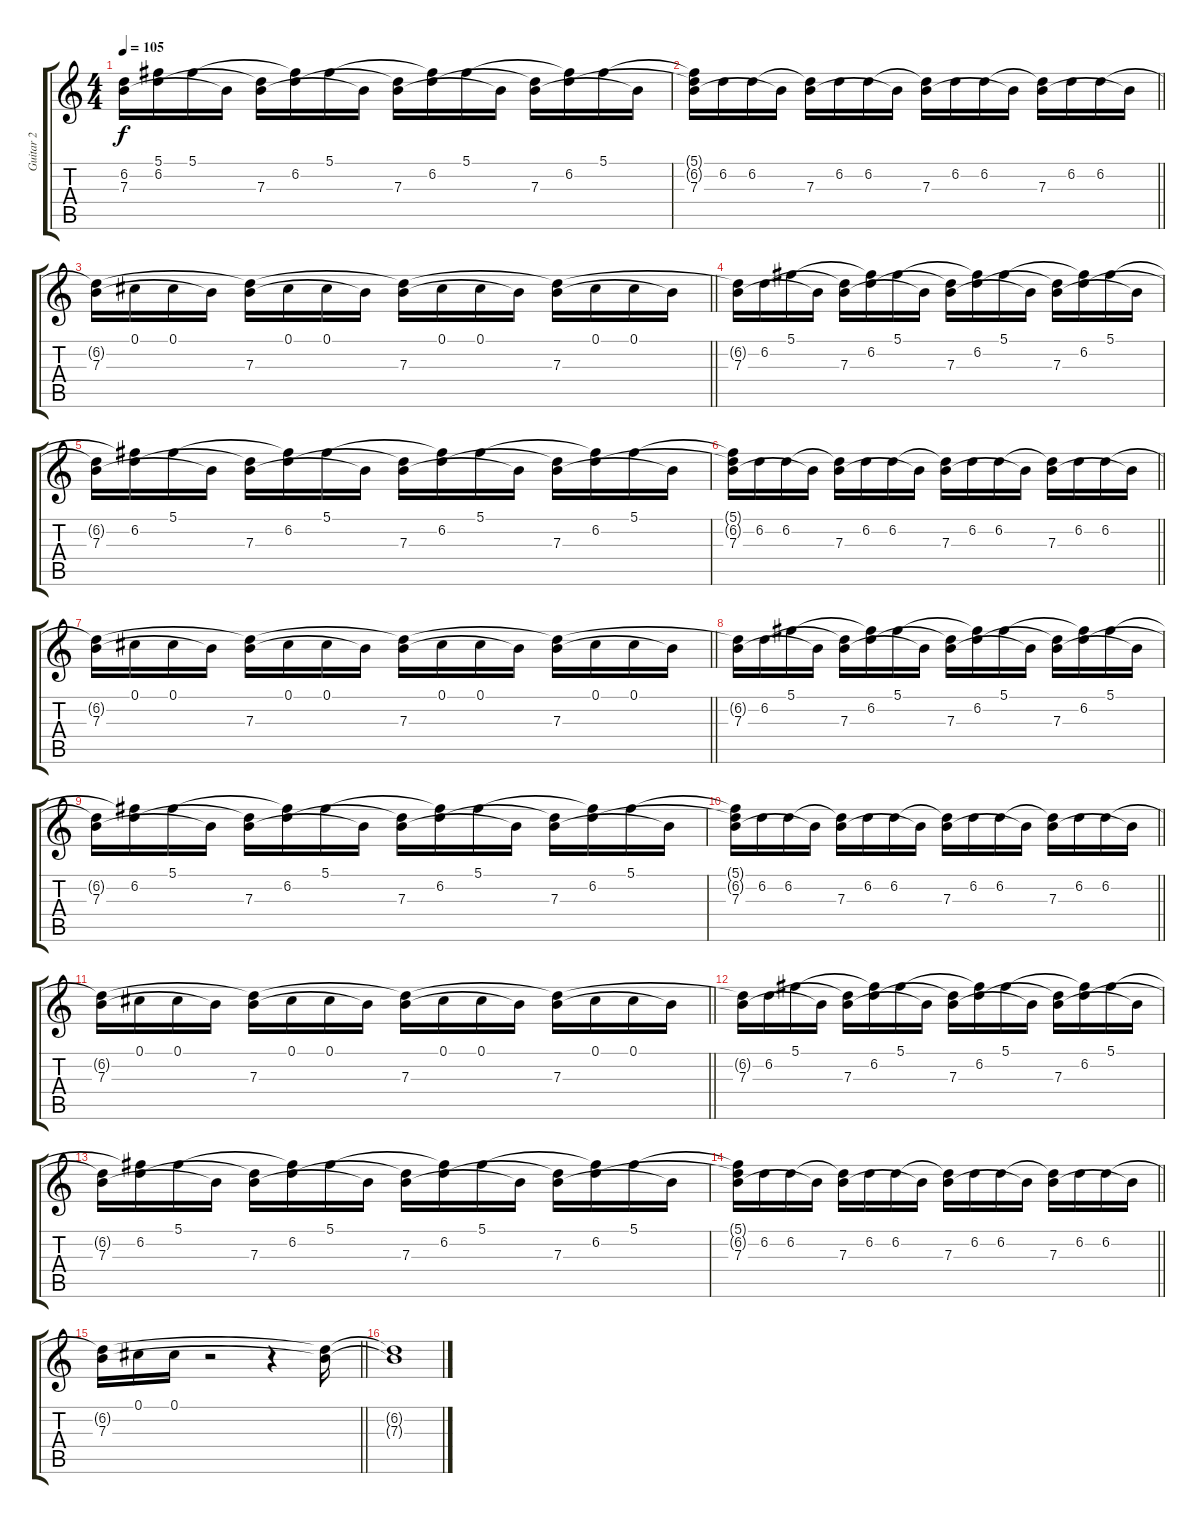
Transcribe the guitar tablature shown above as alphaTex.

\track ("Guitar 2" "Guitar 2") {instrument overdrivenguitar}
\staff {score tabs}
\tuning (Db4 Ab3 E3 B2 Gb2 B1) {hide}
\ts (4 4)
\tempo 105
\clef g2
\ks c
(6.2{t} 7.3).16{dy f} (5.1{t} 6.2).16 5.1.16 7.3{t}.16 (6.2{t} 7.3).16 (5.1{t} 6.2).16 5.1.16 7.3{t}.16 (6.2{t} 7.3).16 (5.1{t} 6.2).16 5.1.16 7.3{t}.16 (6.2{t} 7.3).16 (5.1{t} 6.2).16 5.1.16 7.3{t}.16 |
\barLineRight lightlight
(5.1{t} 6.2{t} 7.3).16 6.2.16 6.2.16 7.3{t}.16 (6.2{t} 7.3).16 6.2.16 6.2.16 7.3{t}.16 (6.2{t} 7.3).16 6.2.16 6.2.16 7.3{t}.16 (6.2{t} 7.3).16 6.2.16 6.2.16 7.3{t}.16 |
\barLineRight lightlight
(6.2{t} 7.3).16 0.1.16 0.1.16 7.3{t}.16 (6.2{t} 7.3).16 0.1.16 0.1.16 7.3{t}.16 (6.2{t} 7.3).16 0.1.16 0.1.16 7.3{t}.16 (6.2{t} 7.3).16 0.1.16 0.1.16 7.3{t}.16 |
(6.2{t} 7.3).16 6.2.16 5.1.16 7.3{t}.16 (6.2{t} 7.3).16 (5.1{t} 6.2).16 5.1.16 7.3{t}.16 (6.2{t} 7.3).16 (5.1{t} 6.2).16 5.1.16 7.3{t}.16 (6.2{t} 7.3).16 (5.1{t} 6.2).16 5.1.16 7.3{t}.16 |
(6.2{t} 7.3).16 (5.1{t} 6.2).16 5.1.16 7.3{t}.16 (6.2{t} 7.3).16 (5.1{t} 6.2).16 5.1.16 7.3{t}.16 (6.2{t} 7.3).16 (5.1{t} 6.2).16 5.1.16 7.3{t}.16 (6.2{t} 7.3).16 (5.1{t} 6.2).16 5.1.16 7.3{t}.16 |
\barLineRight lightlight
(5.1{t} 6.2{t} 7.3).16 6.2.16 6.2.16 7.3{t}.16 (6.2{t} 7.3).16 6.2.16 6.2.16 7.3{t}.16 (6.2{t} 7.3).16 6.2.16 6.2.16 7.3{t}.16 (6.2{t} 7.3).16 6.2.16 6.2.16 7.3{t}.16 |
\barLineRight lightlight
(6.2{t} 7.3).16 0.1.16 0.1.16 7.3{t}.16 (6.2{t} 7.3).16 0.1.16 0.1.16 7.3{t}.16 (6.2{t} 7.3).16 0.1.16 0.1.16 7.3{t}.16 (6.2{t} 7.3).16 0.1.16 0.1.16 7.3{t}.16 |
(6.2{t} 7.3).16 6.2.16 5.1.16 7.3{t}.16 (6.2{t} 7.3).16 (5.1{t} 6.2).16 5.1.16 7.3{t}.16 (6.2{t} 7.3).16 (5.1{t} 6.2).16 5.1.16 7.3{t}.16 (6.2{t} 7.3).16 (5.1{t} 6.2).16 5.1.16 7.3{t}.16 |
(6.2{t} 7.3).16 (5.1{t} 6.2).16 5.1.16 7.3{t}.16 (6.2{t} 7.3).16 (5.1{t} 6.2).16 5.1.16 7.3{t}.16 (6.2{t} 7.3).16 (5.1{t} 6.2).16 5.1.16 7.3{t}.16 (6.2{t} 7.3).16 (5.1{t} 6.2).16 5.1.16 7.3{t}.16 |
\barLineRight lightlight
(5.1{t} 6.2{t} 7.3).16 6.2.16 6.2.16 7.3{t}.16 (6.2{t} 7.3).16 6.2.16 6.2.16 7.3{t}.16 (6.2{t} 7.3).16 6.2.16 6.2.16 7.3{t}.16 (6.2{t} 7.3).16 6.2.16 6.2.16 7.3{t}.16 |
\barLineRight lightlight
(6.2{t} 7.3).16 0.1.16 0.1.16 7.3{t}.16 (6.2{t} 7.3).16 0.1.16 0.1.16 7.3{t}.16 (6.2{t} 7.3).16 0.1.16 0.1.16 7.3{t}.16 (6.2{t} 7.3).16 0.1.16 0.1.16 7.3{t}.16 |
(6.2{t} 7.3).16 6.2.16 5.1.16 7.3{t}.16 (6.2{t} 7.3).16 (5.1{t} 6.2).16 5.1.16 7.3{t}.16 (6.2{t} 7.3).16 (5.1{t} 6.2).16 5.1.16 7.3{t}.16 (6.2{t} 7.3).16 (5.1{t} 6.2).16 5.1.16 7.3{t}.16 |
(6.2{t} 7.3).16 (5.1{t} 6.2).16 5.1.16 7.3{t}.16 (6.2{t} 7.3).16 (5.1{t} 6.2).16 5.1.16 7.3{t}.16 (6.2{t} 7.3).16 (5.1{t} 6.2).16 5.1.16 7.3{t}.16 (6.2{t} 7.3).16 (5.1{t} 6.2).16 5.1.16 7.3{t}.16 |
\barLineRight lightlight
(5.1{t} 6.2{t} 7.3).16 6.2.16 6.2.16 7.3{t}.16 (6.2{t} 7.3).16 6.2.16 6.2.16 7.3{t}.16 (6.2{t} 7.3).16 6.2.16 6.2.16 7.3{t}.16 (6.2{t} 7.3).16 6.2.16 6.2.16 7.3{t}.16 |
\barLineRight lightlight
(6.2{t} 7.3).16 0.1.16 0.1.16 r.2 r.4 (6.2{t} 7.3{t}).16 |
(6.2{t} 7.3{t}).1
